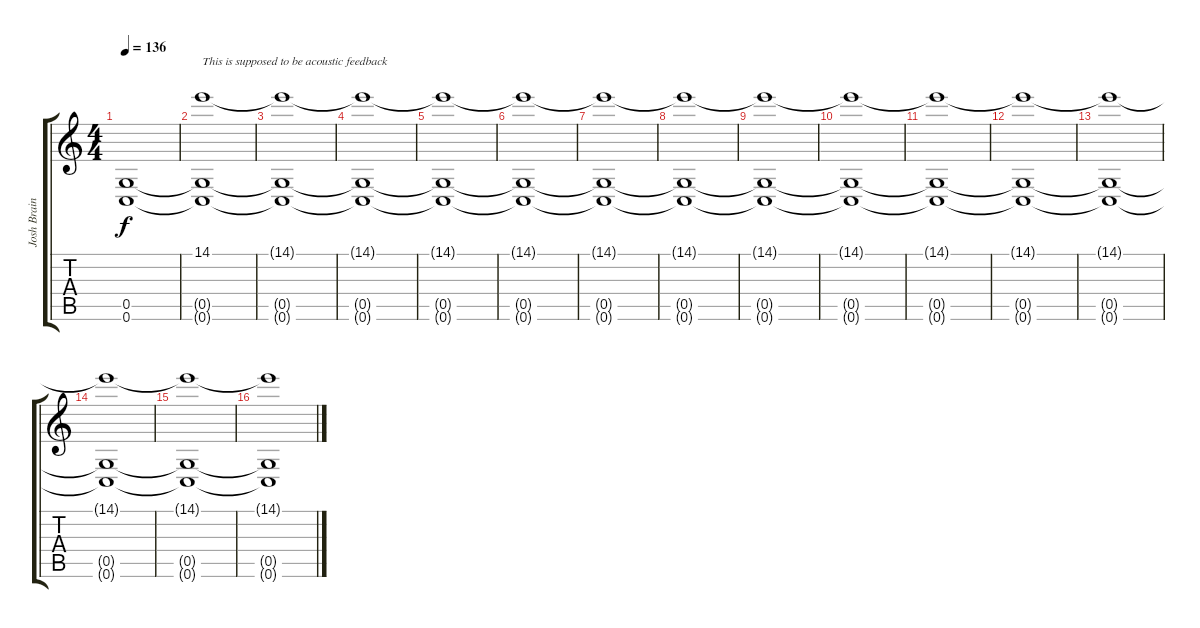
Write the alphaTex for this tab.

\track ("Josh Brainard" "Josh Brain") {instrument distortionguitar}
\staff {score tabs}
\tuning (D4 A3 F3 C3 G2 C2) {hide}
\ts (4 4)
\tempo 136
\clef g2
\ks c
(0.5{t} 0.6{t}).1{dy f volume 0} |
(14.1 0.5{t} 0.6{t}).1{txt "This is supposed to be acoustic feedback" volume 10} |
(14.1{t} 0.5{t} 0.6{t}).1 |
(14.1{t} 0.5{t} 0.6{t}).1 |
(14.1{t} 0.5{t} 0.6{t}).1 |
(14.1{t} 0.5{t} 0.6{t}).1 |
(14.1{t} 0.5{t} 0.6{t}).1 |
(14.1{t} 0.5{t} 0.6{t}).1 |
(14.1{t} 0.5{t} 0.6{t}).1 |
(14.1{t} 0.5{t} 0.6{t}).1 |
(14.1{t} 0.5{t} 0.6{t}).1 |
(14.1{t} 0.5{t} 0.6{t}).1 |
(14.1{t} 0.5{t} 0.6{t}).1 |
(14.1{t} 0.5{t} 0.6{t}).1 |
(14.1{t} 0.5{t} 0.6{t}).1 |
(14.1{t} 0.5{t} 0.6{t}).1
